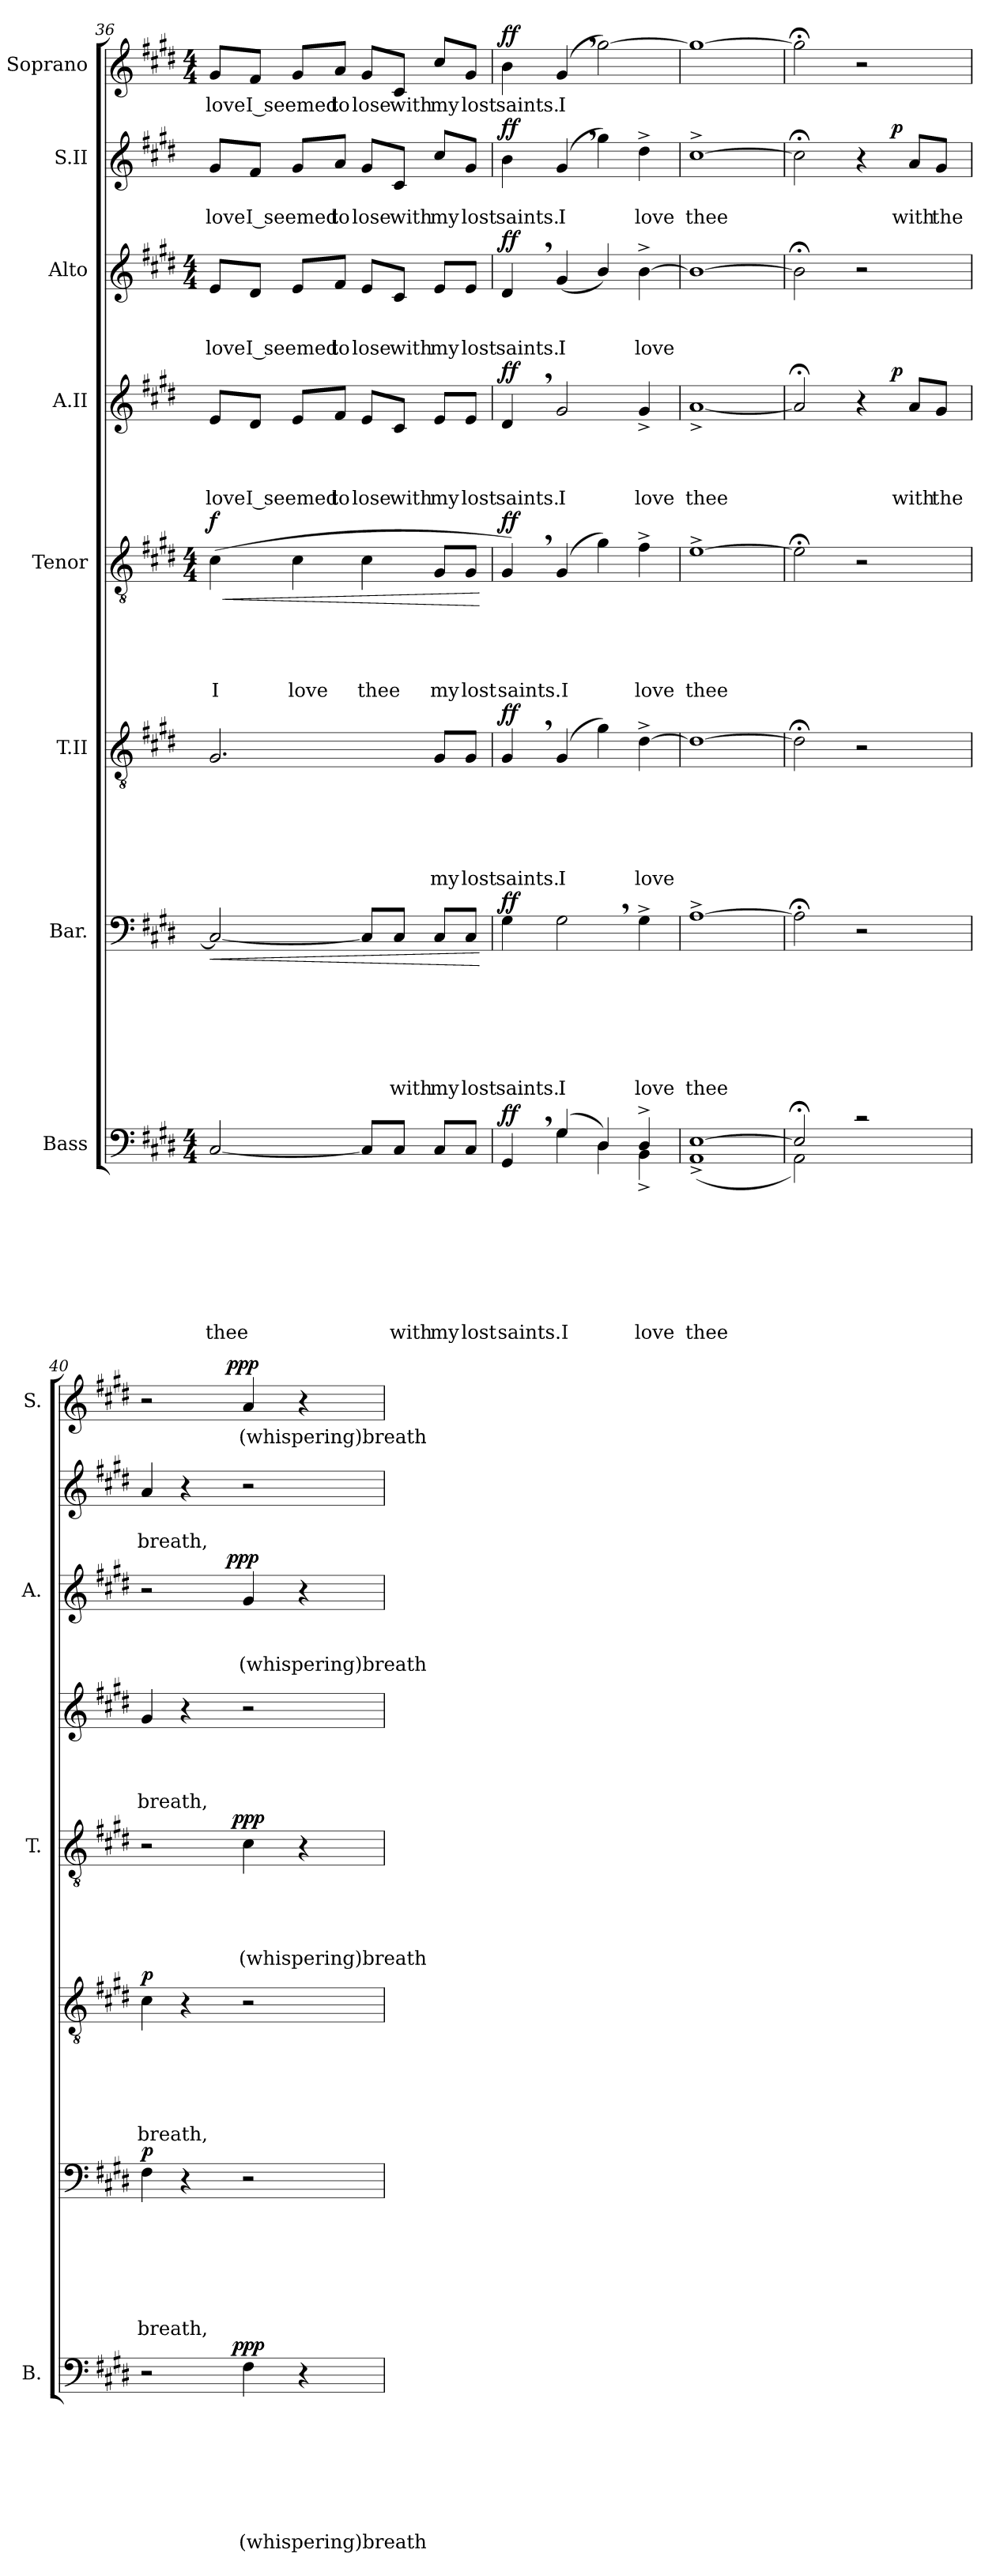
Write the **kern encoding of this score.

**kern	**text	**text	**text	**text	**text	**text	**text	**text	**dynam	**kern	**text	**text	**text	**text	**text	**text	**text	**dynam	**kern	**text	**text	**text	**text	**text	**text	**dynam	**kern	**text	**text	**text	**text	**text	**dynam	**kern	**text	**text	**text	**text	**dynam	**kern	**text	**text	**text	**dynam	**kern	**text	**text	**dynam	**kern	**text	**dynam
*part8	*part8	*part8	*part8	*part8	*part8	*part8	*part8	*part8	*part8	*part7	*part7	*part7	*part7	*part7	*part7	*part7	*part7	*part7	*part6	*part6	*part6	*part6	*part6	*part6	*part6	*part6	*part5	*part5	*part5	*part5	*part5	*part5	*part5	*part4	*part4	*part4	*part4	*part4	*part4	*part3	*part3	*part3	*part3	*part3	*part2	*part2	*part2	*part2	*part1	*part1	*part1
*staff8	*staff8	*staff8	*staff8	*staff8	*staff8	*staff8	*staff8	*staff8	*staff8	*staff7	*staff7	*staff7	*staff7	*staff7	*staff7	*staff7	*staff7	*staff7	*staff6	*staff6	*staff6	*staff6	*staff6	*staff6	*staff6	*staff6	*staff5	*staff5	*staff5	*staff5	*staff5	*staff5	*staff5	*staff4	*staff4	*staff4	*staff4	*staff4	*staff4	*staff3	*staff3	*staff3	*staff3	*staff3	*staff2	*staff2	*staff2	*staff2	*staff1	*staff1	*staff1
*I"Bass	*	*	*	*	*	*	*	*	*	*I"Bar.	*	*	*	*	*	*	*	*	*I"T.II	*	*	*	*	*	*	*	*I"Tenor	*	*	*	*	*	*	*I"A.II	*	*	*	*	*	*I"Alto	*	*	*	*	*I"S.II	*	*	*	*I"Soprano	*	*
*I'B.	*	*	*	*	*	*	*	*	*	*	*	*	*	*	*	*	*	*	*	*	*	*	*	*	*	*	*I'T.	*	*	*	*	*	*	*	*	*	*	*	*	*I'A.	*	*	*	*	*	*	*	*	*I'S.	*	*
*clefF4	*	*	*	*	*	*	*	*	*	*clefF4	*	*	*	*	*	*	*	*	*clefGv2	*	*	*	*	*	*	*	*clefGv2	*	*	*	*	*	*	*clefG2	*	*	*	*	*	*clefG2	*	*	*	*	*clefG2	*	*	*	*clefG2	*	*
*k[f#c#g#d#]	*	*	*	*	*	*	*	*	*	*k[f#c#g#d#]	*	*	*	*	*	*	*	*	*k[f#c#g#d#]	*	*	*	*	*	*	*	*k[f#c#g#d#]	*	*	*	*	*	*	*k[f#c#g#d#]	*	*	*	*	*	*k[f#c#g#d#]	*	*	*	*	*k[f#c#g#d#]	*	*	*	*k[f#c#g#d#]	*	*
*E:	*	*	*	*	*	*	*	*	*	*E:	*	*	*	*	*	*	*	*	*E:	*	*	*	*	*	*	*	*E:	*	*	*	*	*	*	*E:	*	*	*	*	*	*E:	*	*	*	*	*E:	*	*	*	*E:	*	*
*M4/4	*	*	*	*	*	*	*	*	*	*	*	*	*	*	*	*	*	*	*	*	*	*	*	*	*	*	*M4/4	*	*	*	*	*	*	*	*	*	*	*	*	*M4/4	*	*	*	*	*	*	*	*	*M4/4	*	*
=36	=36	=36	=36	=36	=36	=36	=36	=36	=36	=36	=36	=36	=36	=36	=36	=36	=36	=36	=36	=36	=36	=36	=36	=36	=36	=36	=36	=36	=36	=36	=36	=36	=36	=36	=36	=36	=36	=36	=36	=36	=36	=36	=36	=36	=36	=36	=36	=36	=36	=36	=36
!	!	!	!	!	!	!	!	!LO:LY:b	!	!	!	!	!	!	!	!	!	!LO:HP:b	!	!	!	!	!	!	!	!	!	!	!	!	!	!LO:LY:b	!LO:HP:b	!	!	!	!	!LO:LY:b	!	!	!	!	!LO:LY:b	!	!	!	!LO:LY:b	!	!	!LO:LY:b	!
!	!	!	!	!	!	!	!	!	!	!	!	!	!	!	!	!	!	!	!	!	!	!	!	!	!	!	!	!	!	!	!	!	!LO:DY:n=1:a	!	!	!	!	!	!	!	!	!	!	!	!	!	!	!	!	!	!
[<2C#/	.	.	.	.	.	.	.	thee	.	2C#/_	.	.	.	.	.	.	.	<	2.G#/	.	.	.	.	.	.	.	(>4c#\	.	.	.	.	I	< f	8e/L	.	.	.	love	.	8e/L	.	.	love	.	8g#/L	.	love	.	8g#/L	love	.
!	!	!	!	!	!	!	!	!	!	!	!	!	!	!	!	!	!	!	!	!	!	!	!	!	!	!	!	!	!	!	!	!	!	!	!	!	!	!LO:LY:b	!	!	!	!	!LO:LY:b	!	!	!	!LO:LY:b	!	!	!LO:LY:b	!
.	.	.	.	.	.	.	.	.	.	.	.	.	.	.	.	.	.	.	.	.	.	.	.	.	.	.	.	.	.	.	.	.	.	8d#/J	.	.	.	I seemed	.	8d#/J	.	.	I seemed	.	8f#/J	.	I seemed	.	8f#/J	I seemed	.
!	!	!	!	!	!	!	!	!	!	!	!	!	!	!	!	!	!	!	!	!	!	!	!	!	!	!	!	!	!	!	!	!LO:LY:b	!	!	!	!	!	!	!	!	!	!	!	!	!	!	!	!	!	!	!
.	.	.	.	.	.	.	.	.	.	.	.	.	.	.	.	.	.	.	.	.	.	.	.	.	.	.	4c#\	.	.	.	.	love	.	8e/L	.	.	.	.	.	8e/L	.	.	.	.	8g#/L	.	.	.	8g#/L	.	.
!	!	!	!	!	!	!	!	!	!	!	!	!	!	!	!	!	!	!	!	!	!	!	!	!	!	!	!	!	!	!	!	!	!	!	!	!	!	!LO:LY:b	!	!	!	!	!LO:LY:b	!	!	!	!LO:LY:b	!	!	!LO:LY:b	!
.	.	.	.	.	.	.	.	.	.	.	.	.	.	.	.	.	.	.	.	.	.	.	.	.	.	.	.	.	.	.	.	.	.	8f#/J	.	.	.	to	.	8f#/J	.	.	to	.	8a/J	.	to	.	8a/J	to	.
!	!	!	!	!	!	!	!	!	!	!	!	!	!	!	!	!	!	!	!	!	!	!	!	!	!	!	!	!	!	!	!	!LO:LY:b	!	!	!	!	!	!LO:LY:b	!	!	!	!	!LO:LY:b	!	!	!	!LO:LY:b	!	!	!LO:LY:b	!
8C#/L]	.	.	.	.	.	.	.	.	.	8C#/L]	.	.	.	.	.	.	.	.	.	.	.	.	.	.	.	.	4c#\	.	.	.	.	thee	.	8e/L	.	.	.	lose	.	8e/L	.	.	lose	.	8g#/L	.	lose	.	8g#/L	lose	.
!	!	!	!	!	!	!	!	!LO:LY:b	!	!	!	!	!	!	!	!	!LO:LY:b	!	!	!	!	!	!	!	!	!	!	!	!	!	!	!	!	!	!	!	!	!LO:LY:b	!	!	!	!	!LO:LY:b	!	!	!	!LO:LY:b	!	!	!LO:LY:b	!
8C#/J	.	.	.	.	.	.	.	with	.	8C#/J	.	.	.	.	.	.	with	.	.	.	.	.	.	.	.	.	.	.	.	.	.	.	.	8c#/J	.	.	.	with	.	8c#/J	.	.	with	.	8c#/J	.	with	.	8c#/J	with	.
!	!	!	!	!	!	!	!	!LO:LY:b	!	!	!	!	!	!	!	!	!LO:LY:b	!	!	!	!	!	!	!	!LO:LY:b	!	!	!	!	!	!	!LO:LY:b	!	!	!	!	!	!LO:LY:b	!	!	!	!	!LO:LY:b	!	!	!	!LO:LY:b	!	!	!LO:LY:b	!
8C#/L	.	.	.	.	.	.	.	my	.	8C#/L	.	.	.	.	.	.	my	.	8G#/L	.	.	.	.	.	my	.	8G#/L	.	.	.	.	my	.	8e/L	.	.	.	my	.	8e/L	.	.	my	.	8cc#/L	.	my	.	8cc#/L	my	.
!	!	!	!	!	!	!	!	!LO:LY:b	!	!	!	!	!	!	!	!	!LO:LY:b	!	!	!	!	!	!	!	!LO:LY:b	!	!	!	!	!	!	!LO:LY:b	!	!	!	!	!	!LO:LY:b	!	!	!	!	!LO:LY:b	!	!	!	!LO:LY:b	!	!	!LO:LY:b	!
8C#/J	.	.	.	.	.	.	.	lost	.	8C#/J	.	.	.	.	.	.	lost	.	8G#/J	.	.	.	.	.	lost	.	8G#/J	.	.	.	.	lost	.	8e/J	.	.	.	lost	.	8e/J	.	.	lost	.	8g#/J	.	lost	.	8g#/J	lost	.
.	.	.	.	.	.	.	.	.	.	.	.	.	.	.	.	.	.	[	.	.	.	.	.	.	.	.	.	.	.	.	.	.	[	.	.	.	.	.	.	.	.	.	.	.	.	.	.	.	.	.	.
=37	=37	=37	=37	=37	=37	=37	=37	=37	=37	=37	=37	=37	=37	=37	=37	=37	=37	=37	=37	=37	=37	=37	=37	=37	=37	=37	=37	=37	=37	=37	=37	=37	=37	=37	=37	=37	=37	=37	=37	=37	=37	=37	=37	=37	=37	=37	=37	=37	=37	=37	=37
!	!	!	!	!	!	!	!	!LO:LY:b	!LO:DY:a	!	!	!	!	!	!	!	!LO:LY:b	!LO:DY:a	!	!	!	!	!	!	!LO:LY:b	!LO:DY:a	!	!	!	!	!	!LO:LY:b	!LO:DY:a	!	!	!	!	!LO:LY:b	!LO:DY:a	!	!	!	!LO:LY:b	!LO:DY:a	!	!	!LO:LY:b	!LO:DY:a	!	!LO:LY:b	!LO:DY:a
*^	*	*	*	*	*	*	*	*	*	*	*	*	*	*	*	*	*	*	*	*	*	*	*	*	*	*	*	*	*	*	*	*	*	*	*	*	*	*	*	*	*	*	*	*	*	*	*	*	*	*	*
4GG#,>/	4ryy	.	.	.	.	.	.	.	saints.I	ff	4G#\	.	.	.	.	.	.	saints.	ff	4G#,>/	.	.	.	.	.	saints.	ff	4G#,>/)	.	.	.	.	saints.I	ff	4d#,>/	.	.	.	saints.	ff	4d#,>/	.	.	saints.	ff	4b\	.	saints.	ff	4b\	saints.	ff
!	!	!	!	!	!	!	!	!	!	!	!	!	!	!	!	!	!	!LO:LY:b	!	!	!	!	!	!	!	!LO:LY:b:rj	!	!	!	!	!	!	!	!	!	!	!	!	!LO:LY:b	!	!	!	!	!LO:LY:b	!	!	!	!LO:LY:b:rj	!	!	!LO:LY:b:rj	!
(4G#/	4G#\	.	.	.	.	.	.	.	.	.	2G#,>\	.	.	.	.	.	.	I	.	(4G#/	.	.	.	.	.	I	.	(4G#/	.	.	.	.	.	.	2g#/	.	.	.	I	.	(<4g#/	.	.	I	.	(4g#,>/	.	I	.	(4g#,>/	I	.
4D#/)	4D#\	.	.	.	.	.	.	.	.	.	.	.	.	.	.	.	.	.	.	4g#\)	.	.	.	.	.	.	.	4g#\)	.	.	.	.	.	.	.	.	.	.	.	.	4b/)	.	.	.	.	4gg#\)	.	.	.	[>2gg#\)	.	.
!	!	!	!	!	!	!	!	!	!LO:LY:b	!	!	!	!	!	!	!	!	!LO:LY:b	!	!	!	!	!	!	!	!LO:LY:b	!	!	!	!	!	!	!LO:LY:b	!	!	!	!	!	!LO:LY:b	!	!	!	!	!LO:LY:b	!	!	!	!LO:LY:b	!	!	!	!
4D#^>/	4BB^<\	.	.	.	.	.	.	.	love	.	4G#^>\	.	.	.	.	.	.	love	.	[>4d#^>\	.	.	.	.	.	love	.	4f#^>\	.	.	.	.	love	.	4g#^</	.	.	.	love	.	[>4b^>\	.	.	love	.	4dd#^>\	.	love	.	.	.	.
=38	=38	=38	=38	=38	=38	=38	=38	=38	=38	=38	=38	=38	=38	=38	=38	=38	=38	=38	=38	=38	=38	=38	=38	=38	=38	=38	=38	=38	=38	=38	=38	=38	=38	=38	=38	=38	=38	=38	=38	=38	=38	=38	=38	=38	=38	=38	=38	=38	=38	=38	=38	=38
!	!	!	!	!	!	!	!	!	!LO:LY:b	!	!	!	!	!	!	!	!	!LO:LY:b	!	!	!	!	!	!	!	!	!	!	!	!	!	!	!LO:LY:b	!	!	!	!	!	!LO:LY:b	!	!	!	!	!	!	!	!	!LO:LY:b	!	!	!	!
*v	*v	*	*	*	*	*	*	*	*	*	*	*	*	*	*	*	*	*	*	*	*	*	*	*	*	*	*	*	*	*	*	*	*	*	*	*	*	*	*	*	*	*	*	*	*	*	*	*	*	*	*	*
(<1AA^< [>1E^<	.	.	.	.	.	.	.	thee	.	[>1A^>	.	.	.	.	.	.	thee	.	1d#_	.	.	.	.	.	.	.	[>1e^>	.	.	.	.	thee	.	[<1a^<	.	.	.	thee	.	1b_	.	.	.	.	[>1cc#^>	.	thee	.	1gg#_	.	.
=39	=39	=39	=39	=39	=39	=39	=39	=39	=39	=39	=39	=39	=39	=39	=39	=39	=39	=39	=39	=39	=39	=39	=39	=39	=39	=39	=39	=39	=39	=39	=39	=39	=39	=39	=39	=39	=39	=39	=39	=39	=39	=39	=39	=39	=39	=39	=39	=39	=39	=39	=39
*^	*	*	*	*	*	*	*	*	*	*	*	*	*	*	*	*	*	*	*	*	*	*	*	*	*	*	*	*	*	*	*	*	*	*^	*	*	*	*	*	*	*	*	*	*	*^	*	*	*	*	*	*
2E;</]	2AA\)	.	.	.	.	.	.	.	.	.	2A;<\]	.	.	.	.	.	.	.	.	2d#;<\]	.	.	.	.	.	.	.	2e;<\]	.	.	.	.	.	.	2a;/]	2ryy	.	.	.	.	.	2b;<\]	.	.	.	.	2cc#;<\]	2ryy	.	.	.	2gg#;<\]	.	.
2rc	2ryy	.	.	.	.	.	.	.	.	.	2r	.	.	.	.	.	.	.	.	2r	.	.	.	.	.	.	.	2r	.	.	.	.	.	.	4r	8.ryy	.	.	.	.	.	2r	.	.	.	.	4r	8.ryy	.	.	.	2r	.	.
!	!	!	!	!	!	!	!	!	!	!	!	!	!	!	!	!	!	!	!	!	!	!	!	!	!	!	!	!	!	!	!	!	!	!	!	!	!	!	!	!	!LO:DY:a	!	!	!	!	!	!	!	!	!	!LO:DY:a	!	!	!
.	.	.	.	.	.	.	.	.	.	.	.	.	.	.	.	.	.	.	.	.	.	.	.	.	.	.	.	.	.	.	.	.	.	.	.	4ryy	.	.	.	.	p	.	.	.	.	.	.	4ryy	.	.	p	.	.	.
!	!	!	!	!	!	!	!	!	!	!	!	!	!	!	!	!	!	!	!	!	!	!	!	!	!	!	!	!	!	!	!	!	!	!	!	!	!	!	!	!LO:LY:b	!	!	!	!	!	!	!	!	!	!LO:LY:b	!	!	!	!
.	.	.	.	.	.	.	.	.	.	.	.	.	.	.	.	.	.	.	.	.	.	.	.	.	.	.	.	.	.	.	.	.	.	.	8a/L	.	.	.	.	with	.	.	.	.	.	.	8a/L	.	.	with	.	.	.	.
!	!	!	!	!	!	!	!	!	!	!	!	!	!	!	!	!	!	!	!	!	!	!	!	!	!	!	!	!	!	!	!	!	!	!	!	!	!	!	!	!LO:LY:b	!	!	!	!	!	!	!	!	!	!LO:LY:b	!	!	!	!
.	.	.	.	.	.	.	.	.	.	.	.	.	.	.	.	.	.	.	.	.	.	.	.	.	.	.	.	.	.	.	.	.	.	.	8g#/J	.	.	.	.	the	.	.	.	.	.	.	8g#/J	.	.	the	.	.	.	.
.	.	.	.	.	.	.	.	.	.	.	.	.	.	.	.	.	.	.	.	.	.	.	.	.	.	.	.	.	.	.	.	.	.	.	.	16ryy	.	.	.	.	.	.	.	.	.	.	.	16ryy	.	.	.	.	.	.
!!LO:PB:g=z
=40	=40	=40	=40	=40	=40	=40	=40	=40	=40	=40	=40	=40	=40	=40	=40	=40	=40	=40	=40	=40	=40	=40	=40	=40	=40	=40	=40	=40	=40	=40	=40	=40	=40	=40	=40	=40	=40	=40	=40	=40	=40	=40	=40	=40	=40	=40	=40	=40	=40	=40	=40	=40	=40	=40
!	!	!	!	!	!	!	!	!	!	!	!	!	!	!	!	!	!	!LO:LY:b	!LO:DY:a	!	!	!	!	!	!	!LO:LY:b	!LO:DY:a	!	!	!	!	!	!	!	!	!	!	!	!	!LO:LY:b	!	!	!	!	!	!	!	!	!	!LO:LY:b	!	!	!	!
*	*	*	*	*	*	*	*	*	*	*	*	*	*	*	*	*	*	*	*	*	*	*	*	*	*	*	*	*^	*	*	*	*	*	*	*v	*v	*	*	*	*	*	*^	*	*	*	*	*v	*v	*	*	*	*^	*	*
2r	4...ryy	.	.	.	.	.	.	.	.	.	4F#\	.	.	.	.	.	.	breath,	p	4c#\	.	.	.	.	.	breath,	p	2r	4...ryy	.	.	.	.	.	.	4g#/	.	.	.	breath,	.	2r	3ryy	.	.	.	.	4a/	.	breath,	.	2r	3ryy	.	.
.	.	.	.	.	.	.	.	.	.	.	4r	.	.	.	.	.	.	.	.	4r	.	.	.	.	.	.	.	.	.	.	.	.	.	.	.	4r	.	.	.	.	.	.	.	.	.	.	.	4r	.	.	.	.	.	.	.
.	.	.	.	.	.	.	.	.	.	.	.	.	.	.	.	.	.	.	.	.	.	.	.	.	.	.	.	.	.	.	.	.	.	.	.	.	.	.	.	.	.	.	12.ryy	.	.	.	.	.	.	.	.	.	12.ryy	.	.
!	!	!	!	!	!	!	!	!	!	!	!	!	!	!	!	!	!	!	!	!	!	!	!	!	!	!	!	!	!	!	!	!	!	!	!	!	!	!	!	!	!	!	!	!	!	!	!LO:DY:a	!	!	!	!	!	!	!	!LO:DY:a
.	.	.	.	.	.	.	.	.	.	.	.	.	.	.	.	.	.	.	.	.	.	.	.	.	.	.	.	.	.	.	.	.	.	.	.	.	.	.	.	.	.	.	3ryy	.	.	.	ppp	.	.	.	.	.	3ryy	.	ppp
!	!	!	!	!	!	!	!	!	!	!LO:DY:a	!	!	!	!	!	!	!	!	!	!	!	!	!	!	!	!	!	!	!	!	!	!	!	!	!LO:DY:a	!	!	!	!	!	!	!	!	!	!	!	!	!	!	!	!	!	!	!	!
.	2ryy	.	.	.	.	.	.	.	.	ppp	.	.	.	.	.	.	.	.	.	.	.	.	.	.	.	.	.	.	2ryy	.	.	.	.	.	ppp	.	.	.	.	.	.	.	.	.	.	.	.	.	.	.	.	.	.	.	.
!	!	!	!	!	!	!	!	!	!LO:LY:b:rj	!	!	!	!	!	!	!	!	!	!	!	!	!	!	!	!	!	!	!	!	!	!	!	!	!LO:LY:b:rj	!	!	!	!	!	!	!	!	!	!	!	!LO:LY:b:rj	!	!	!	!	!	!	!	!LO:LY:b:rj	!
4F#\	.	.	.	.	.	.	.	.	(whispering)breath	.	2r	.	.	.	.	.	.	.	.	2r	.	.	.	.	.	.	.	4c#\	.	.	.	.	.	(whispering)breath	.	2r	.	.	.	.	.	4g#/	.	.	.	(whispering)breath	.	2r	.	.	.	4a/	.	(whispering)breath	.
4r	.	.	.	.	.	.	.	.	.	.	.	.	.	.	.	.	.	.	.	.	.	.	.	.	.	.	.	4r	.	.	.	.	.	.	.	.	.	.	.	.	.	4r	.	.	.	.	.	.	.	.	.	4r	.	.	.
.	.	.	.	.	.	.	.	.	.	.	.	.	.	.	.	.	.	.	.	.	.	.	.	.	.	.	.	.	.	.	.	.	.	.	.	.	.	.	.	.	.	.	6ryy	.	.	.	.	.	.	.	.	.	6ryy	.	.
.	.	.	.	.	.	.	.	.	.	.	.	.	.	.	.	.	.	.	.	.	.	.	.	.	.	.	.	.	.	.	.	.	.	.	.	.	.	.	.	.	.	.	24ryy	.	.	.	.	.	.	.	.	.	24ryy	.	.
.	32ryy	.	.	.	.	.	.	.	.	.	.	.	.	.	.	.	.	.	.	.	.	.	.	.	.	.	.	.	32ryy	.	.	.	.	.	.	.	.	.	.	.	.	.	.	.	.	.	.	.	.	.	.	.	.	.	.
*v	*v	*	*	*	*	*	*	*	*	*	*	*	*	*	*	*	*	*	*	*	*	*	*	*	*	*	*	*v	*v	*	*	*	*	*	*	*	*	*	*	*	*	*v	*v	*	*	*	*	*	*	*	*	*v	*v	*	*
=	=	=	=	=	=	=	=	=	=	=	=	=	=	=	=	=	=	=	=	=	=	=	=	=	=	=	=	=	=	=	=	=	=	=	=	=	=	=	=	=	=	=	=	=	=	=	=	=	=	=	=
*-	*-	*-	*-	*-	*-	*-	*-	*-	*-	*-	*-	*-	*-	*-	*-	*-	*-	*-	*-	*-	*-	*-	*-	*-	*-	*-	*-	*-	*-	*-	*-	*-	*-	*-	*-	*-	*-	*-	*-	*-	*-	*-	*-	*-	*-	*-	*-	*-	*-	*-	*-
